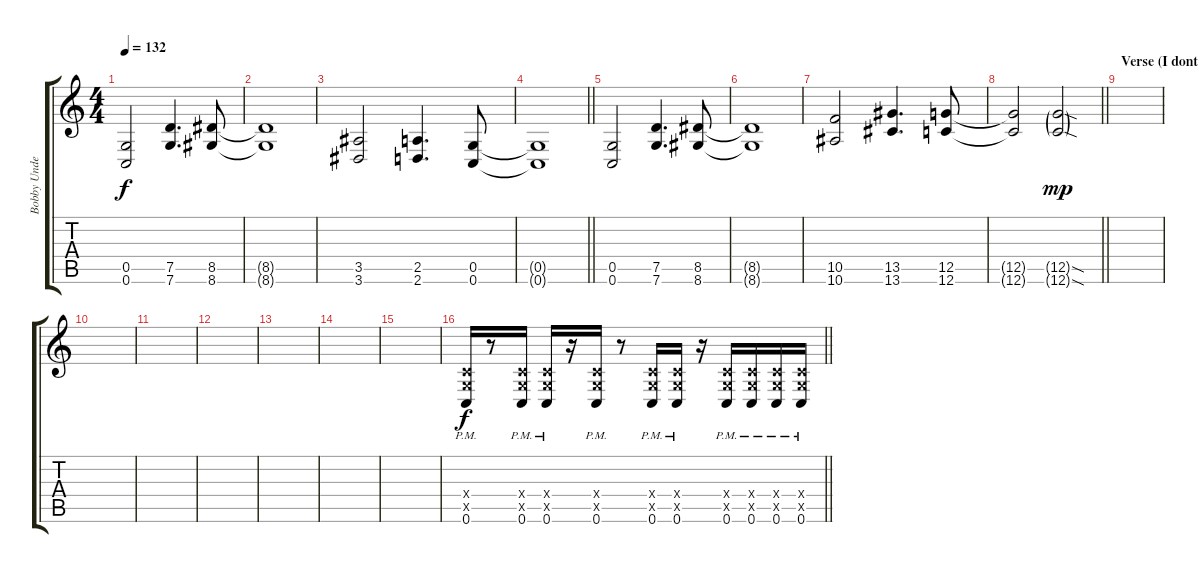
\track ("Bobby Undertaker" "Bobby Unde") {instrument distortionguitar}
\staff {score tabs}
\tuning (D4 A3 F3 C3 G2 C2) {hide}
\ts (4 4)
\section ("" "")
\tempo 132
\clef g2
\ks c
(0.5 0.6).2{dy f} (7.5 7.6).4{d} (8.5 8.6).8 |
(8.5{t} 8.6{t}).1 |
(3.5 3.6).2 (2.5 2.6).4{d} (0.5 0.6).8 |
\barLineRight lightlight
(0.5{t} 0.6{t}).1 |
(0.5 0.6).2 (7.5 7.6).4{d} (8.5 8.6).8 |
(8.5{t} 8.6{t}).1 |
(10.5 10.6).2 (13.5 13.6).4{d} (12.5 12.6).8 |
\barLineRight lightlight
(12.5{t} 12.6{t}).2 (12.5{sod g} 12.6{sod g}).2{dy mp} |
\section ("" "Verse (I dont know the bass..)")
|
|
|
|
|
|
|
\barLineRight lightlight
(0.4{x} 0.5{x} 0.6{pm}).16{dy f} r.8 (0.4{x} 0.5{x} 0.6{pm}).16 (0.4{x} 0.5{x} 0.6{pm}).16 r.16 (0.4{x} 0.5{x} 0.6{pm}).16 r.8 (0.4{x} 0.5{x} 0.6{pm}).16 (0.4{x} 0.5{x} 0.6{pm}).16 r.16 (0.4{x} 0.5{x} 0.6{pm}).16 (0.4{x} 0.5{x} 0.6{pm}).16 (0.4{x} 0.5{x} 0.6{pm}).16 (0.4{x} 0.5{x} 0.6{pm}).16
